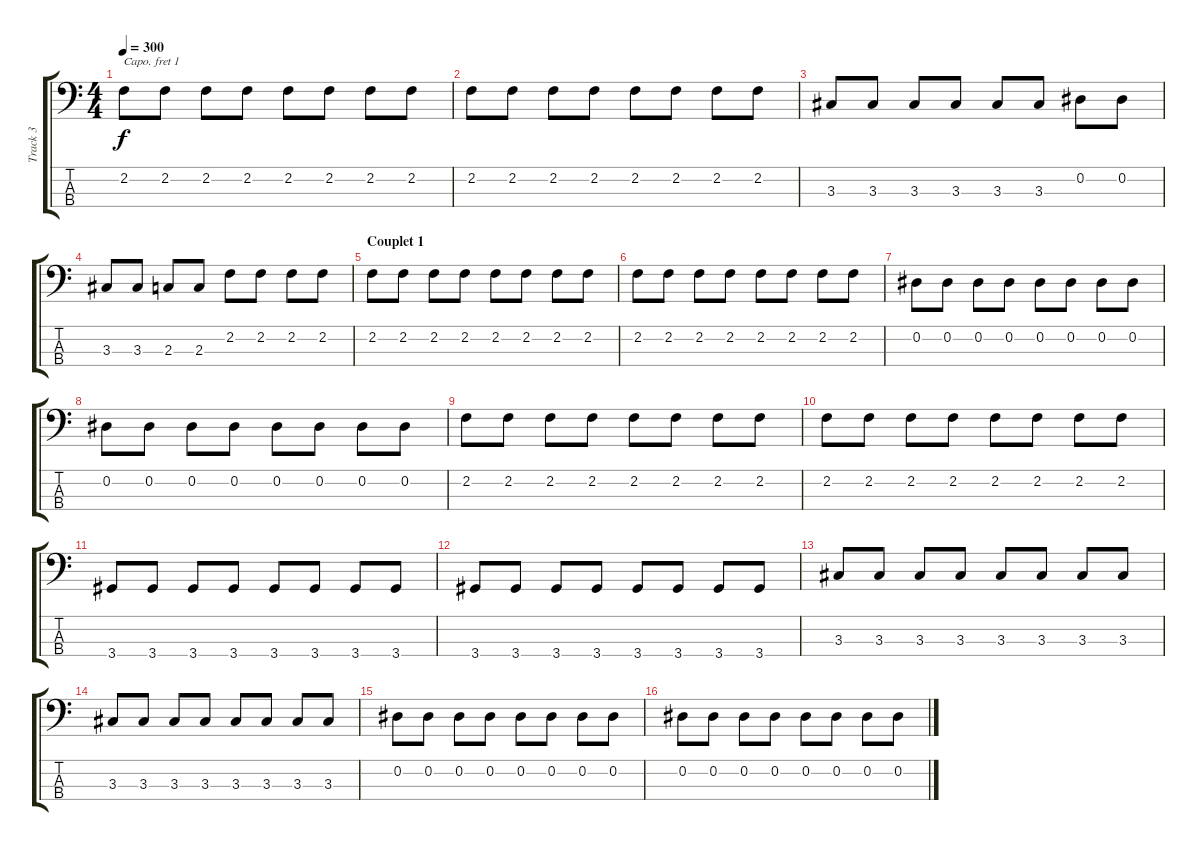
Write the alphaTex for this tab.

\track ("Track 3" "Track 3") {instrument electricbassfinger}
\staff {score tabs}
\capo 1
\tuning (G2 D2 A1 E1) {hide}
\ts (4 4)
\tempo 300
\clef f4
\ks c
2.2.8{dy f} 2.2.8 2.2.8 2.2.8 2.2.8 2.2.8 2.2.8 2.2.8 |
2.2.8 2.2.8 2.2.8 2.2.8 2.2.8 2.2.8 2.2.8 2.2.8 |
3.3.8 3.3.8 3.3.8 3.3.8 3.3.8 3.3.8 0.2.8 0.2.8 |
3.3.8 3.3.8 2.3.8 2.3.8 2.2.8 2.2.8 2.2.8 2.2.8 |
\section ("" "Couplet 1")
2.2.8 2.2.8 2.2.8 2.2.8 2.2.8 2.2.8 2.2.8 2.2.8 |
2.2.8 2.2.8 2.2.8 2.2.8 2.2.8 2.2.8 2.2.8 2.2.8 |
0.2.8 0.2.8 0.2.8 0.2.8 0.2.8 0.2.8 0.2.8 0.2.8 |
0.2.8 0.2.8 0.2.8 0.2.8 0.2.8 0.2.8 0.2.8 0.2.8 |
2.2.8 2.2.8 2.2.8 2.2.8 2.2.8 2.2.8 2.2.8 2.2.8 |
2.2.8 2.2.8 2.2.8 2.2.8 2.2.8 2.2.8 2.2.8 2.2.8 |
3.4.8 3.4.8 3.4.8 3.4.8 3.4.8 3.4.8 3.4.8 3.4.8 |
3.4.8 3.4.8 3.4.8 3.4.8 3.4.8 3.4.8 3.4.8 3.4.8 |
3.3.8 3.3.8 3.3.8 3.3.8 3.3.8 3.3.8 3.3.8 3.3.8 |
3.3.8 3.3.8 3.3.8 3.3.8 3.3.8 3.3.8 3.3.8 3.3.8 |
0.2.8 0.2.8 0.2.8 0.2.8 0.2.8 0.2.8 0.2.8 0.2.8 |
0.2.8 0.2.8 0.2.8 0.2.8 0.2.8 0.2.8 0.2.8 0.2.8
